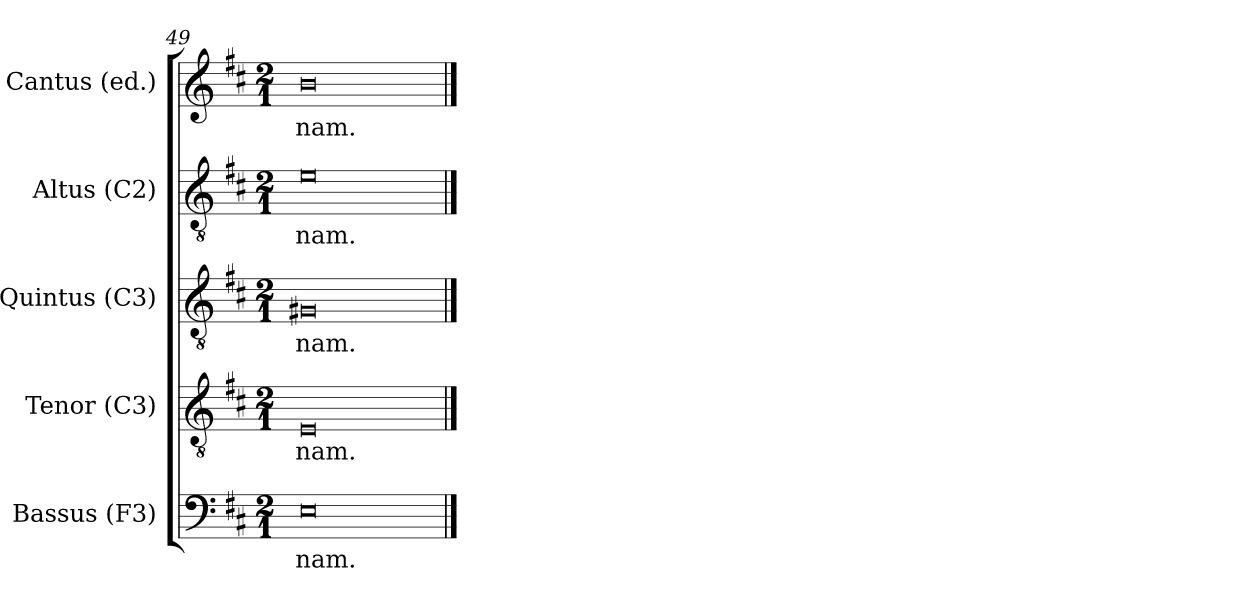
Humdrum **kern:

**kern	**text	**kern	**text	**kern	**text	**kern	**text	**kern	**text
*part5	*part5	*part4	*part4	*part3	*part3	*part2	*part2	*part1	*part1
*staff5	*staff5	*staff4	*staff4	*staff3	*staff3	*staff2	*staff2	*staff1	*staff1
*I"Bassus (F3)	*	*I"Tenor (C3)	*	*I"Quintus (C3)	*	*I"Altus (C2)	*	*I"Cantus (ed.)	*
*I'B.	*	*I'T.	*	*I'Q.	*	*I'A.	*	*I'[C.]	*
*clefF4	*	*clefGv2	*	*clefGv2	*	*clefGv2	*	*clefG2	*
*	*	*ITrd7c12	*	*ITrd7c12	*	*	*	*	*
*k[f#c#]	*	*k[f#c#]	*	*k[f#c#]	*	*k[f#c#]	*	*k[f#c#]	*
*D:	*	*D:	*	*D:	*	*D:	*	*D:	*
*M2/1	*	*M2/1	*	*M2/1	*	*M2/1	*	*M2/1	*
=49	=49	=49	=49	=49	=49	=49	=49	=49	=49
!	!LO:LY:b:color=#000000	!	!	!	!	!	!	!	!
!	!	!	!LO:LY:b:color=#000000	!	!	!	!	!	!
!	!	!	!	!	!LO:LY:b:color=#000000	!	!	!	!
!	!	!	!	!	!	!	!LO:LY:b:color=#000000	!	!
!	!	!	!	!	!	!	!	!	!LO:LY:b:color=#000000
0Ei	-nam.	0EEi	-nam.	0GG#Xi	-nam.	0ei	-nam.	0bi	-nam.
==	==	==	==	==	==	==	==	==	==
*-	*-	*-	*-	*-	*-	*-	*-	*-	*-
